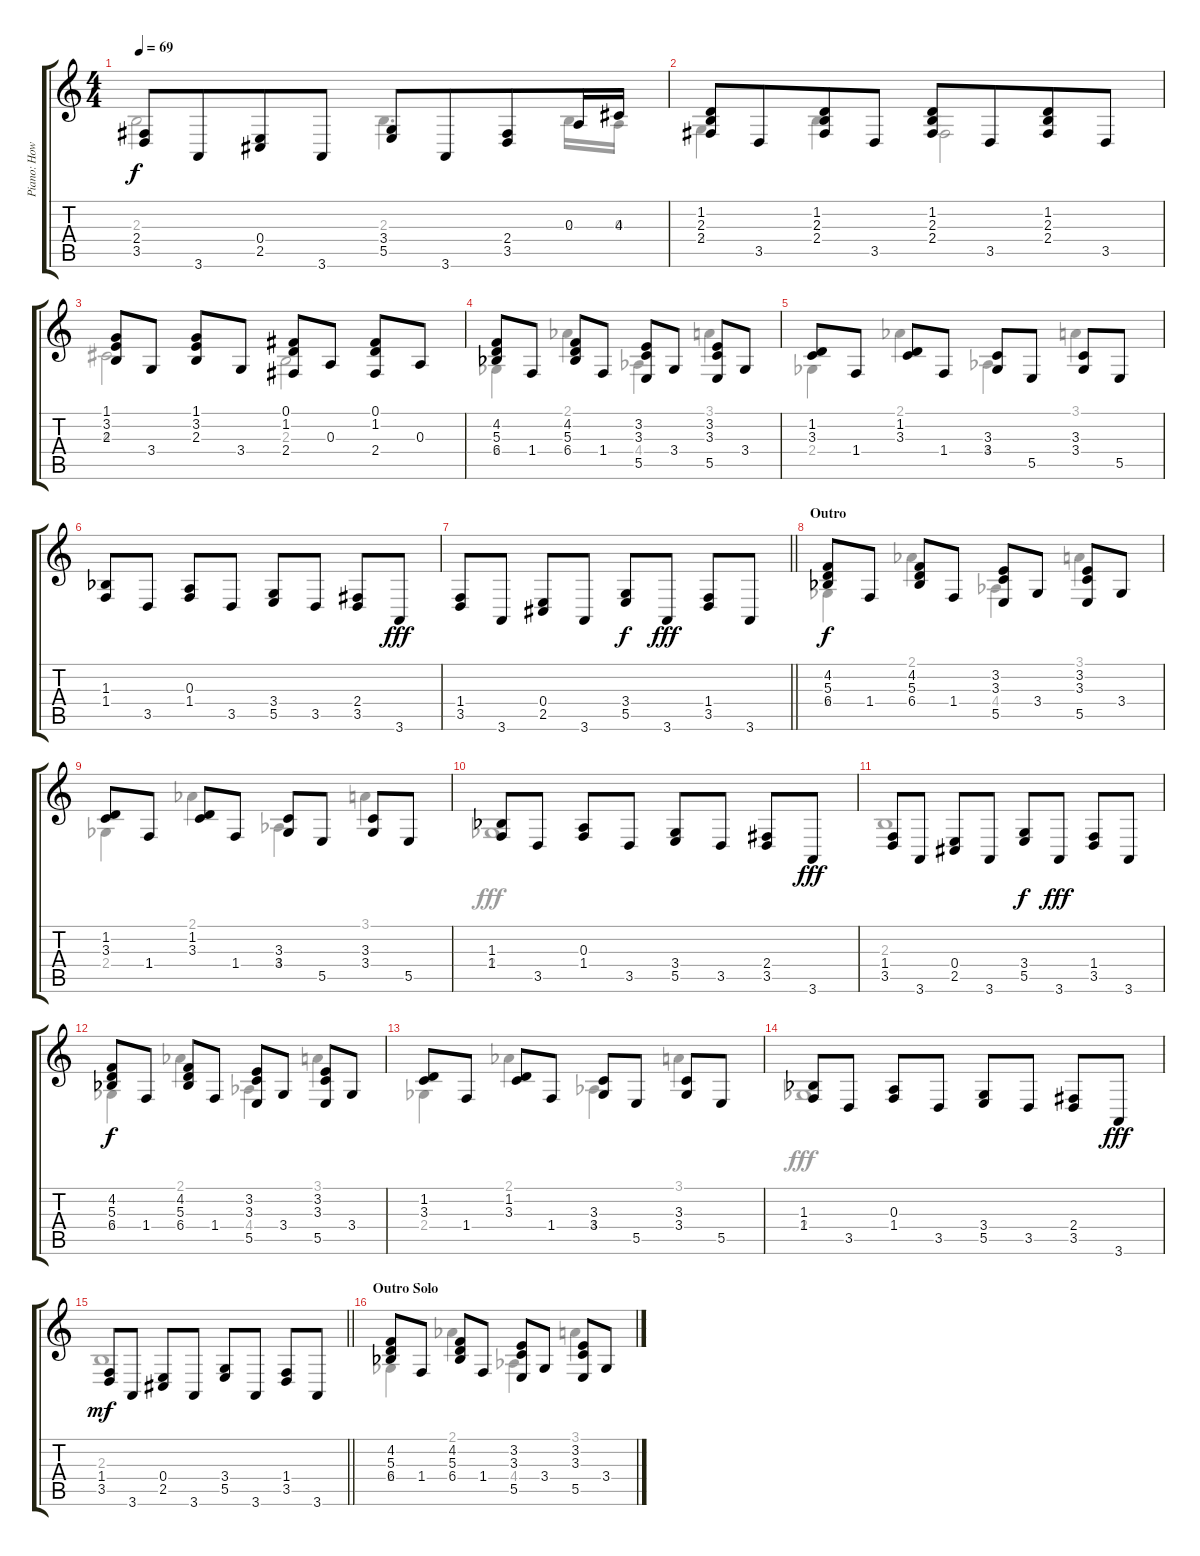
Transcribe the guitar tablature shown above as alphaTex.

\track ("Piano: Howard" "Piano: How") {instrument brightacousticpiano}
\staff {score tabs}
\tuning (Gb4 Db4 A3 E3 B2 Gb2) {hide}
\voice
\ts (4 4)
\tempo 69
\clef g2
\ks c
(2.4 3.5).8{dy f} 3.6.8{beam merge} (0.4 2.5).8 3.6.8 (3.4 5.5).8 3.6.8{beam merge} (2.4 3.5).8 0.3.16 4.3.16 |
(1.2 2.3 2.4).8 3.5.8{beam merge} (1.2 2.3 2.4).8 3.5.8 (1.2 2.3 2.4).8 3.5.8{beam merge} (1.2 2.3 2.4).8 3.5.8 |
(1.1 3.2 2.3).8 3.4.8 (1.1 3.2 2.3).8 3.4.8 (0.1 1.2 2.4).8 0.3.8 (0.1 1.2 2.4).8 0.3.8 |
(4.2 5.3 6.4{acc b}).8 1.4.8 (4.2 5.3 6.4{acc b}).8 1.4.8 (3.2 3.3 5.5).8 3.4.8 (3.2 3.3 5.5).8 3.4.8 |
(1.2 3.3).8 1.4.8 (1.2 3.3).8 1.4.8 (3.3 3.4).8 5.5.8 (3.3 3.4).8 5.5.8 |
(1.3{acc b} 1.4).8 3.5.8 (0.3 1.4).8 3.5.8 (3.4 5.5).8 3.5.8 (2.4 3.5).8 3.6.8{dy fff} |
\barLineRight lightlight
(1.4 3.5).8 3.6.8 (0.4 2.5).8 3.6.8 (3.4 5.5).8{dy f} 3.6.8{dy fff} (1.4 3.5).8 3.6.8 |
\section ("" "Outro")
(4.2 5.3 6.4{acc b}).8{dy f} 1.4.8 (4.2 5.3 6.4{acc b}).8 1.4.8 (3.2 3.3 5.5).8 3.4.8 (3.2 3.3 5.5).8 3.4.8 |
(1.2 3.3).8 1.4.8 (1.2 3.3).8 1.4.8 (3.3 3.4).8 5.5.8 (3.3 3.4).8 5.5.8 |
(1.3{acc b} 1.4).8 3.5.8 (0.3 1.4).8 3.5.8 (3.4 5.5).8 3.5.8 (2.4 3.5).8 3.6.8{dy fff} |
(1.4 3.5).8 3.6.8 (0.4 2.5).8 3.6.8 (3.4 5.5).8{dy f} 3.6.8{dy fff} (1.4 3.5).8 3.6.8 |
(4.2 5.3 6.4{acc b}).8{dy f} 1.4.8 (4.2 5.3 6.4{acc b}).8 1.4.8 (3.2 3.3 5.5).8 3.4.8 (3.2 3.3 5.5).8 3.4.8 |
(1.2 3.3).8 1.4.8 (1.2 3.3).8 1.4.8 (3.3 3.4).8 5.5.8 (3.3 3.4).8 5.5.8 |
(1.3{acc b} 1.4).8 3.5.8 (0.3 1.4).8 3.5.8 (3.4 5.5).8 3.5.8 (2.4 3.5).8 3.6.8{dy fff} |
\barLineRight lightlight
(1.4 3.5).8{dy mf} 3.6.8 (0.4 2.5).8 3.6.8 (3.4 5.5).8 3.6.8 (1.4 3.5).8 3.6.8 |
\section ("" "Outro Solo")
(4.2 5.3 6.4{acc b}).8 1.4.8 (4.2 5.3 6.4{acc b}).8 1.4.8 (3.2 3.3 5.5).8 3.4.8 (3.2 3.3 5.5).8 3.4.8
\voice
\clef g2
\ottava regular
\simile none
\ks c
2.3.2{dy f} 2.3.4{d} 2.3.16 0.3.16 |
3.4.4 2.3.4 2.4.2 |
4.3.2 2.3.2 |
2.4{acc b}.4 2.1{acc b}.4 4.4{acc b}.4 3.1.4 |
2.4{acc b}.4 2.1{acc b}.4 4.4{acc b}.4 3.1.4 |
|
\barLineRight lightlight
|
2.4{acc b}.4 2.1{acc b}.4 4.4{acc b}.4 3.1.4 |
2.4{acc b}.4 2.1{acc b}.4 4.4{acc b}.4 3.1.4 |
2.4{acc b}.1{dy fff} |
2.3.1 |
2.4{acc b}.4{dy f} 2.1{acc b}.4 4.4{acc b}.4 3.1.4 |
2.4{acc b}.4 2.1{acc b}.4 4.4{acc b}.4 3.1.4 |
2.4{acc b}.1{dy fff} |
\barLineRight lightlight
2.3.1{dy mf} |
2.4{acc b}.4 2.1{acc b}.4 4.4{acc b}.4 3.1.4
